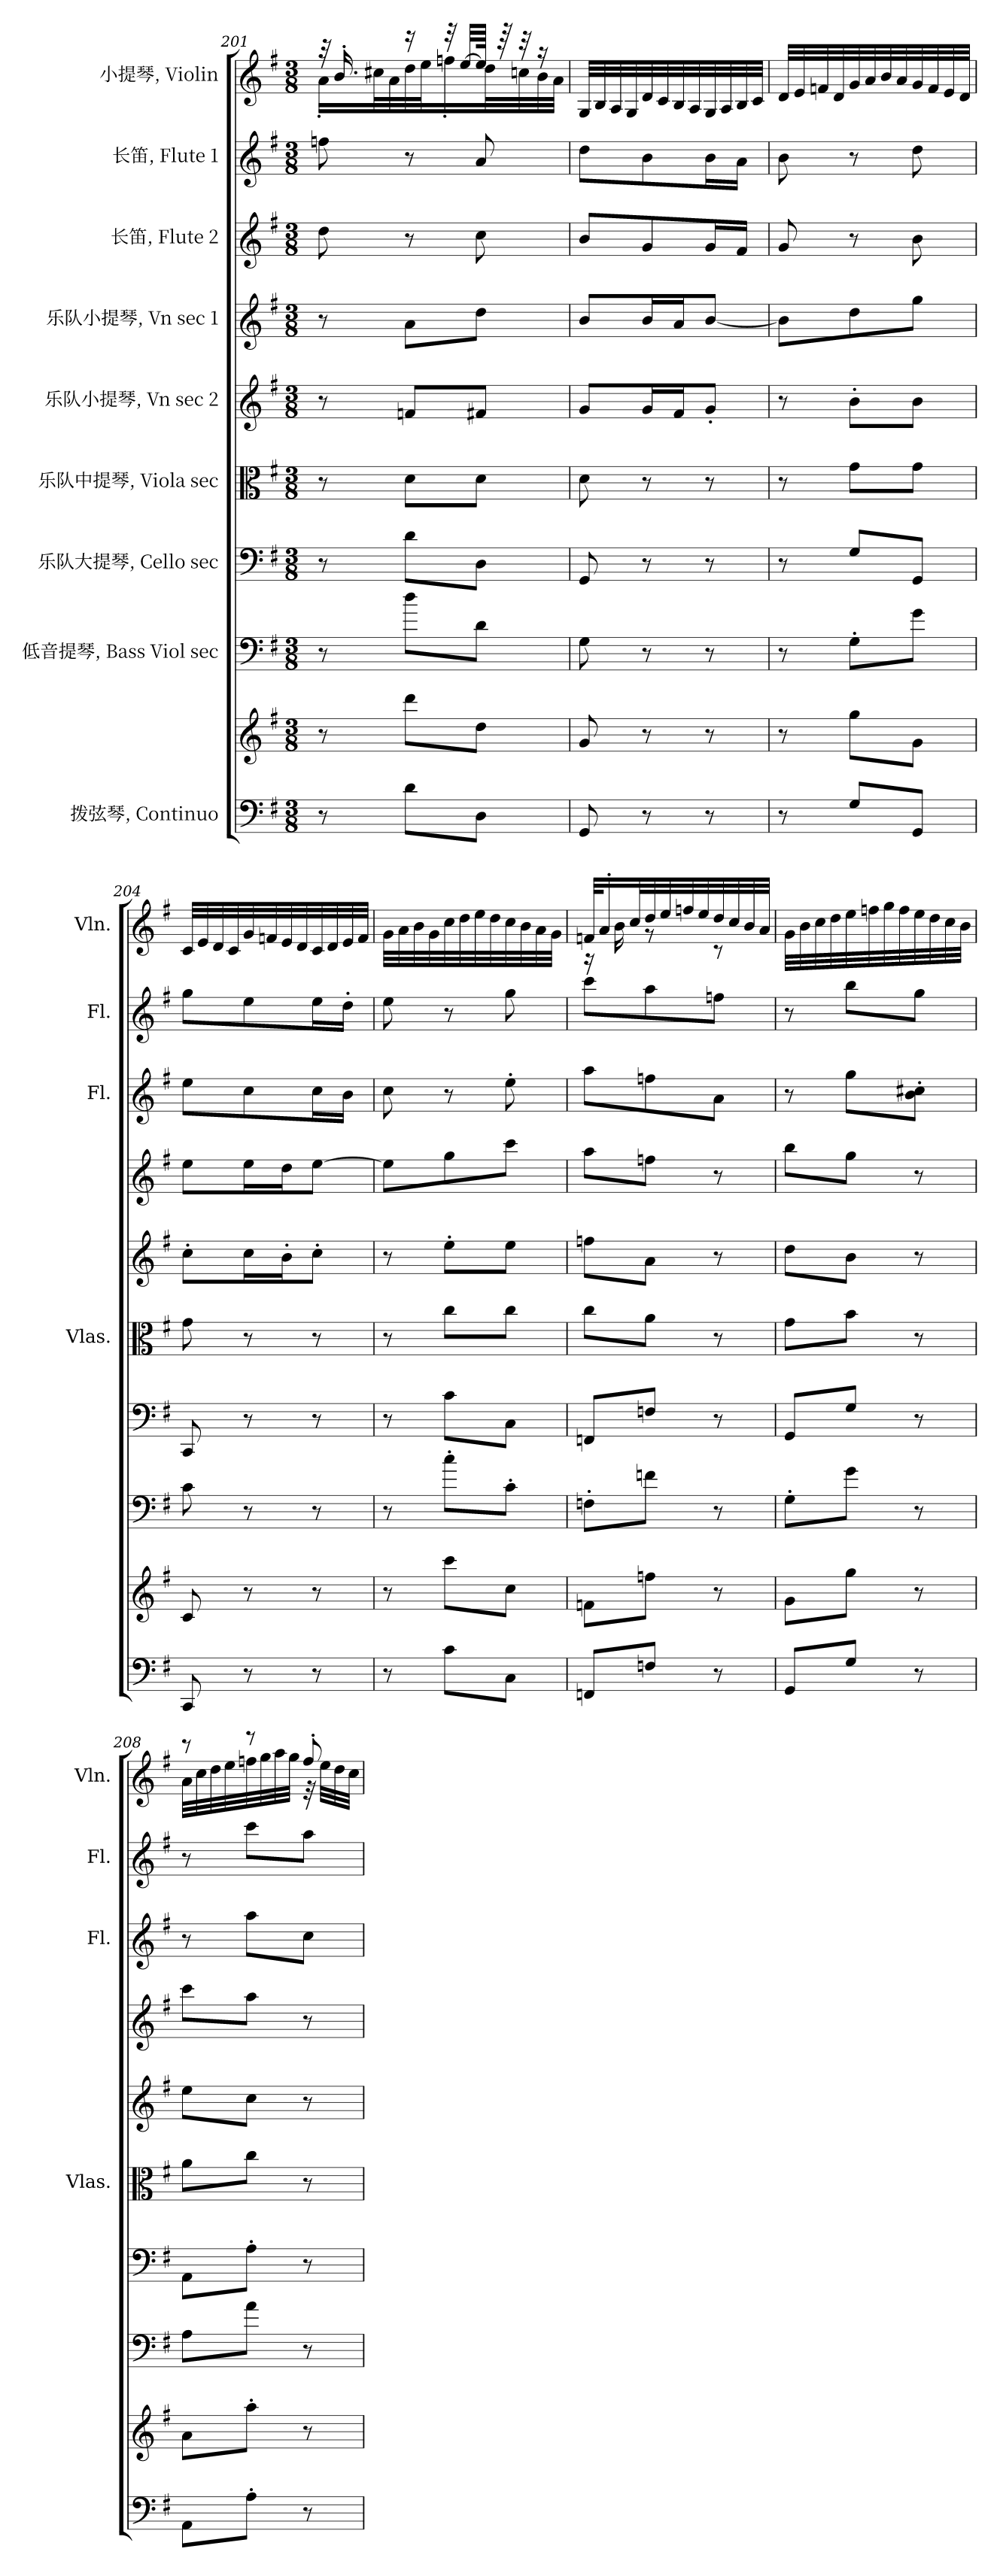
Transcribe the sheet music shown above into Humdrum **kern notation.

**kern	**kern	**kern	**kern	**kern	**kern	**kern	**kern	**kern	**kern
*part9	*part9	*part8	*part7	*part6	*part5	*part4	*part3	*part2	*part1
*staff10	*staff9	*staff8	*staff7	*staff6	*staff5	*staff4	*staff3	*staff2	*staff1
*I"拨弦琴, Continuo	*	*I"低音提琴, Bass Viol sec	*I"乐队大提琴, Cello sec	*I"乐队中提琴, Viola sec	*I"乐队小提琴, Vn sec 2	*I"乐队小提琴, Vn sec 1	*I"长笛, Flute 2	*I"长笛, Flute 1	*I"小提琴, Violin
*	*	*	*	*I'Vlas.	*	*	*I'Fl.	*I'Fl.	*I'Vln.
*clefF4	*clefG2	*clefF4	*clefF4	*clefC3	*clefG2	*clefG2	*clefG2	*clefG2	*clefG2
*	*	*ITrd7c12	*	*	*	*	*	*	*
*k[f#]	*k[f#]	*k[f#]	*k[f#]	*k[f#]	*k[f#]	*k[f#]	*k[f#]	*k[f#]	*k[f#]
*M3/8	*M3/8	*M3/8	*M3/8	*M3/8	*M3/8	*M3/8	*M3/8	*M3/8	*M3/8
=201	=201	=201	=201	=201	=201	=201	=201	=201	=201
*	*	*	*	*	*	*	*	*	*^
8r	8r	8r	8r	8r	8r	8r	8dd\	8ffn\	32r	16a'\LL
.	.	.	.	.	.	.	.	.	16.b'/	.
.	.	.	.	.	.	.	.	.	.	32cc#X\L
.	.	.	.	.	.	.	.	.	.	32a\
8d\L	8ddd\L	8d\L	8d\L	8d\L	8fn/L	8a\L	8r	8r	16r	32dd\
.	.	.	.	.	.	.	.	.	.	32ee\J
.	.	.	.	.	.	.	.	.	32r	16ffn'\
.	.	.	.	.	.	.	.	.	[32ee/LLL	.
8D\J	8dd\J	8D\J	8D\J	8d\J	8f#X/J	8dd\J	8cc\	8a/	64ee/JJJk]	32dd\L
.	.	.	.	.	.	.	.	.	64r	.
.	.	.	.	.	.	.	.	.	32r	32ccn\
.	.	.	.	.	.	.	.	.	16r	32b\
.	.	.	.	.	.	.	.	.	.	32a\JJJ
*	*	*	*	*	*	*	*	*	*v	*v
!!LO:PB:g=z
=202	=202	=202	=202	=202	=202	=202	=202	=202	=202
8GG/	8g/	8GG\	8GG/	8d\	8g/L	8b/L	8b/L	8dd\L	32G/LLL
.	.	.	.	.	.	.	.	.	32B/
.	.	.	.	.	.	.	.	.	32A/
.	.	.	.	.	.	.	.	.	32G/
8r	8r	8r	8r	8r	16g/L	16b/L	8g/	8b\	32d/
.	.	.	.	.	.	.	.	.	32c/
.	.	.	.	.	16f#/J	16a/J	.	.	32B/
.	.	.	.	.	.	.	.	.	32A/
8r	8r	8r	8r	8r	8g'/J	[8b/J	16g/L	16b\L	32G/
.	.	.	.	.	.	.	.	.	32A/
.	.	.	.	.	.	.	16f#/JJ	16a\JJ	32B/
.	.	.	.	.	.	.	.	.	32c/JJJ
=203	=203	=203	=203	=203	=203	=203	=203	=203	=203
8r	8r	8r	8r	8r	8r	8b\L]	8g/	8b\	32d/LLL
.	.	.	.	.	.	.	.	.	32e/
.	.	.	.	.	.	.	.	.	32fn/
.	.	.	.	.	.	.	.	.	32d/
8G/L	8gg\L	8GG'\L	8G/L	8g\L	8b'\L	8dd\	8r	8r	32g/
.	.	.	.	.	.	.	.	.	32a/
.	.	.	.	.	.	.	.	.	32b/
.	.	.	.	.	.	.	.	.	32a/
8GG/J	8g\J	8G\J	8GG/J	8g\J	8b\J	8gg\J	8b\	8dd\	32g/
.	.	.	.	.	.	.	.	.	32f/
.	.	.	.	.	.	.	.	.	32e/
.	.	.	.	.	.	.	.	.	32d/JJJ
=204	=204	=204	=204	=204	=204	=204	=204	=204	=204
8CC/	8c/	8C\	8CC/	8g\	8cc'\L	8ee\L	8ee\L	8gg\L	32c/LLL
.	.	.	.	.	.	.	.	.	32e/
.	.	.	.	.	.	.	.	.	32d/
.	.	.	.	.	.	.	.	.	32c/
8r	8r	8r	8r	8r	16cc\L	16ee\L	8cc\	8ee\	32g/
.	.	.	.	.	.	.	.	.	32fn/
.	.	.	.	.	16b'\J	16dd\J	.	.	32e/
.	.	.	.	.	.	.	.	.	32d/
8r	8r	8r	8r	8r	8cc'\J	[8ee\J	16cc\L	16ee\L	32c/
.	.	.	.	.	.	.	.	.	32d/
.	.	.	.	.	.	.	16b\JJ	16dd'\JJ	32e/
.	.	.	.	.	.	.	.	.	32f/JJJ
!!LO:PB:g=z
=205	=205	=205	=205	=205	=205	=205	=205	=205	=205
8r	8r	8r	8r	8r	8r	8ee\L]	8cc\	8ee\	32g\LLL
.	.	.	.	.	.	.	.	.	32a\
.	.	.	.	.	.	.	.	.	32b\
.	.	.	.	.	.	.	.	.	32g\
8c\L	8ccc\L	8c'\L	8c\L	8cc\L	8ee'\L	8gg\	8r	8r	32cc\
.	.	.	.	.	.	.	.	.	32dd\
.	.	.	.	.	.	.	.	.	32ee\
.	.	.	.	.	.	.	.	.	32dd\
8C\J	8cc\J	8C'\J	8C\J	8cc\J	8ee\J	8ccc\J	8ee'\	8gg\	32cc\
.	.	.	.	.	.	.	.	.	32b\
.	.	.	.	.	.	.	.	.	32a\
.	.	.	.	.	.	.	.	.	32g\JJJ
=206	=206	=206	=206	=206	=206	=206	=206	=206	=206
*	*	*	*	*	*	*	*	*	*^
8FFn/L	8fn\L	8FFn'\L	8FFn/L	8cc\L	8ffn\L	8aa\L	8aa\L	8ccc\L	32fn/KLL	16r
.	.	.	.	.	.	.	.	.	16a'/	.
.	.	.	.	.	.	.	.	.	.	16b\
.	.	.	.	.	.	.	.	.	32cc/L	.
8Fn/J	8ffn\J	8Fn\J	8Fn/J	8a\J	8a\J	8ffn\J	8ffn\	8aa\	32dd/	8r
.	.	.	.	.	.	.	.	.	32ee/	.
.	.	.	.	.	.	.	.	.	32ffn/	.
.	.	.	.	.	.	.	.	.	32ee/	.
8r	8r	8r	8r	8r	8r	8r	8a\J	8ffn\J	32dd/	8r
.	.	.	.	.	.	.	.	.	32cc/	.
.	.	.	.	.	.	.	.	.	32b/	.
.	.	.	.	.	.	.	.	.	32a/JJJ	.
*	*	*	*	*	*	*	*	*	*v	*v
=207	=207	=207	=207	=207	=207	=207	=207	=207	=207
8GG/L	8g\L	8GG'\L	8GG/L	8g\L	8dd\L	8bb\L	8r	8r	32g\LLL
.	.	.	.	.	.	.	.	.	32b\
.	.	.	.	.	.	.	.	.	32cc\
.	.	.	.	.	.	.	.	.	32dd\
8G/J	8gg\J	8G\J	8G/J	8b\J	8b\J	8gg\J	8gg\L	8bb\L	32ee\
.	.	.	.	.	.	.	.	.	32ffn\
.	.	.	.	.	.	.	.	.	32gg\
.	.	.	.	.	.	.	.	.	32ff\
8r	8r	8r	8r	8r	8r	8r	8b\' 8cc#X\'J	8gg\J	32ee\
.	.	.	.	.	.	.	.	.	32dd\
.	.	.	.	.	.	.	.	.	32cc\
.	.	.	.	.	.	.	.	.	32b\JJJ
!!LO:PB:g=z
=208	=208	=208	=208	=208	=208	=208	=208	=208	=208
*	*	*	*	*	*	*	*	*	*^
8AA\L	8a\L	8AA\L	8AA\L	8a\L	8ee\L	8ccc\L	8r	8r	8r	32a\LLL
.	.	.	.	.	.	.	.	.	.	32cc\
.	.	.	.	.	.	.	.	.	.	32dd\
.	.	.	.	.	.	.	.	.	.	32ee\
8A'\J	8aa'\J	8A\J	8A'\J	8cc\J	8cc\J	8aa\J	8aa\L	8ccc\L	8r	32ffn\
.	.	.	.	.	.	.	.	.	.	32gg\
.	.	.	.	.	.	.	.	.	.	32aa\
.	.	.	.	.	.	.	.	.	.	32gg\JJJ
8r	8r	8r	8r	8r	8r	8r	8cc\J	8aa\J	8ff'/	32r
.	.	.	.	.	.	.	.	.	.	32ee\LLL
.	.	.	.	.	.	.	.	.	.	32dd\
.	.	.	.	.	.	.	.	.	.	32cc\JJJ
*	*	*	*	*	*	*	*	*	*v	*v
=	=	=	=	=	=	=	=	=	=
*-	*-	*-	*-	*-	*-	*-	*-	*-	*-
